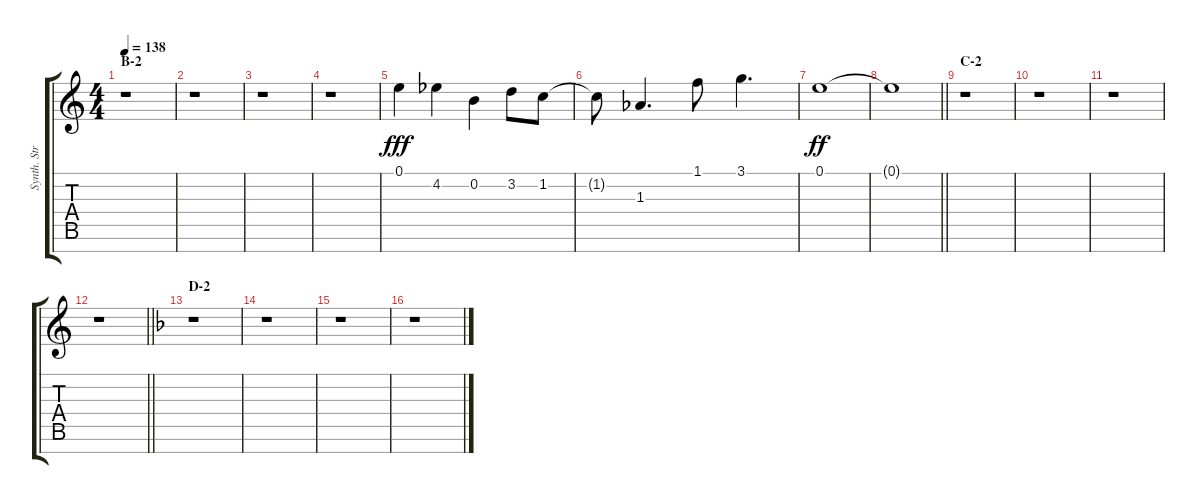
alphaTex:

\track ("Synth. Strings I" "Synth. Str") {instrument stringensemble1}
\staff {score tabs}
\tuning (E5 B4 G4 D4 A3 E3 B2) {hide}
\ts (4 4)
\section ("" "B-2")
\tempo 138
\clef g2
\ks c
r.1{dy fff} |
r.1 |
r.1 |
r.1 |
0.1.4 4.2{acc b}.4 0.2.4 3.2.8 1.2.8 |
1.2{t}.8 1.3{acc b}.4{d} 1.1.8 3.1.4{d} |
0.1.1{dy ff} |
\barLineRight lightlight
0.1{t}.1 |
\section ("" "C-2")
r.1 |
r.1 |
r.1 |
\barLineRight lightlight
r.1 |
\section ("" "D-2")
\ks f
r.1 |
r.1 |
r.1 |
r.1
